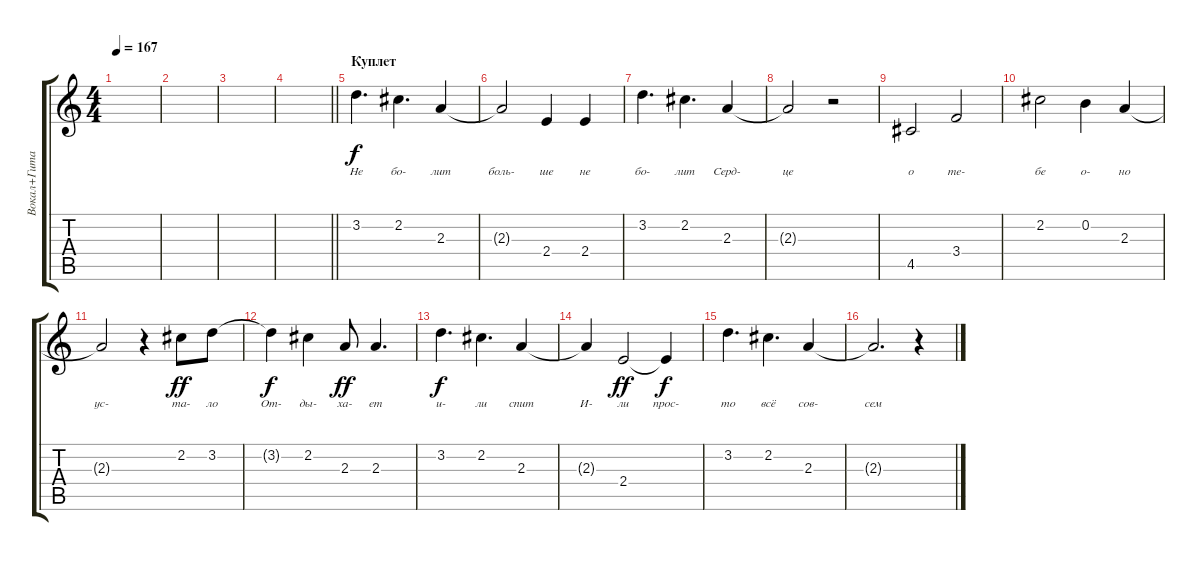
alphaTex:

\track ("Вокал+Гитара" "Вокал+Гита") {instrument overdrivenguitar}
\staff {score tabs}
\tuning (E4 B3 G3 D3 A2 E2) {hide}
\ts (4 4)
\tempo 167
\clef g2
\ks c
|
|
|
\barLineRight lightlight
|
\section ("" "Куплет")
3.2.4{d lyrics (0 "Не") lyrics (1 "") lyrics (2 "") lyrics (3 "") lyrics (4 "")} 2.2.4{d lyrics (0 "бо-") lyrics (1 "") lyrics (2 "") lyrics (3 "") lyrics (4 "")} 2.3.4{lyrics (0 "лит") lyrics (1 "") lyrics (2 "") lyrics (3 "") lyrics (4 "")} |
2.3{t}.2{lyrics (0 "боль-") lyrics (1 "") lyrics (2 "") lyrics (3 "") lyrics (4 "")} 2.4.4{lyrics (0 "ше") lyrics (1 "") lyrics (2 "") lyrics (3 "") lyrics (4 "")} 2.4.4{lyrics (0 "не") lyrics (1 "") lyrics (2 "") lyrics (3 "") lyrics (4 "")} |
3.2.4{d lyrics (0 "бо-") lyrics (1 "") lyrics (2 "") lyrics (3 "") lyrics (4 "")} 2.2.4{d lyrics (0 "лит") lyrics (1 "") lyrics (2 "") lyrics (3 "") lyrics (4 "")} 2.3.4{lyrics (0 "Серд-") lyrics (1 "") lyrics (2 "") lyrics (3 "") lyrics (4 "")} |
2.3{t}.2{lyrics (0 "це") lyrics (1 "") lyrics (2 "") lyrics (3 "") lyrics (4 "")} r.2 |
4.5.2{lyrics (0 "о") lyrics (1 "") lyrics (2 "") lyrics (3 "") lyrics (4 "")} 3.4.2{lyrics (0 "те-") lyrics (1 "") lyrics (2 "") lyrics (3 "") lyrics (4 "")} |
2.2.2{lyrics (0 "бе") lyrics (1 "") lyrics (2 "") lyrics (3 "") lyrics (4 "")} 0.2.4{lyrics (0 "о-") lyrics (1 "") lyrics (2 "") lyrics (3 "") lyrics (4 "")} 2.3.4{lyrics (0 "но") lyrics (1 "") lyrics (2 "") lyrics (3 "") lyrics (4 "")} |
2.3{t}.2{lyrics (0 "ус-") lyrics (1 "") lyrics (2 "") lyrics (3 "") lyrics (4 "")} r.4 2.2.8{lyrics (0 "та-") lyrics (1 "") lyrics (2 "") lyrics (3 "") lyrics (4 "") dy ff} 3.2.8{lyrics (0 "ло") lyrics (1 "") lyrics (2 "") lyrics (3 "") lyrics (4 "")} |
3.2{t}.4{lyrics (0 "От-") lyrics (1 "") lyrics (2 "") lyrics (3 "") lyrics (4 "") dy f} 2.2.4{lyrics (0 "ды-") lyrics (1 "") lyrics (2 "") lyrics (3 "") lyrics (4 "")} 2.3.8{lyrics (0 "ха-") lyrics (1 "") lyrics (2 "") lyrics (3 "") lyrics (4 "") dy ff} 2.3.4{d lyrics (0 "ет") lyrics (1 "") lyrics (2 "") lyrics (3 "") lyrics (4 "")} |
3.2.4{d lyrics (0 "и-") lyrics (1 "") lyrics (2 "") lyrics (3 "") lyrics (4 "") dy f} 2.2.4{d lyrics (0 "ли") lyrics (1 "") lyrics (2 "") lyrics (3 "") lyrics (4 "")} 2.3.4{lyrics (0 "спит") lyrics (1 "") lyrics (2 "") lyrics (3 "") lyrics (4 "")} |
2.3{t}.4{lyrics (0 "И-") lyrics (1 "") lyrics (2 "") lyrics (3 "") lyrics (4 "")} 2.4.2{lyrics (0 "ли") lyrics (1 "") lyrics (2 "") lyrics (3 "") lyrics (4 "") dy ff} 2.4{t}.4{lyrics (0 "прос-") lyrics (1 "") lyrics (2 "") lyrics (3 "") lyrics (4 "") dy f} |
3.2.4{d lyrics (0 "то") lyrics (1 "") lyrics (2 "") lyrics (3 "") lyrics (4 "")} 2.2.4{d lyrics (0 "всё") lyrics (1 "") lyrics (2 "") lyrics (3 "") lyrics (4 "")} 2.3.4{lyrics (0 "сов-") lyrics (1 "") lyrics (2 "") lyrics (3 "") lyrics (4 "")} |
2.3{t}.2{d lyrics (0 "сем") lyrics (1 "") lyrics (2 "") lyrics (3 "") lyrics (4 "")} r.4
